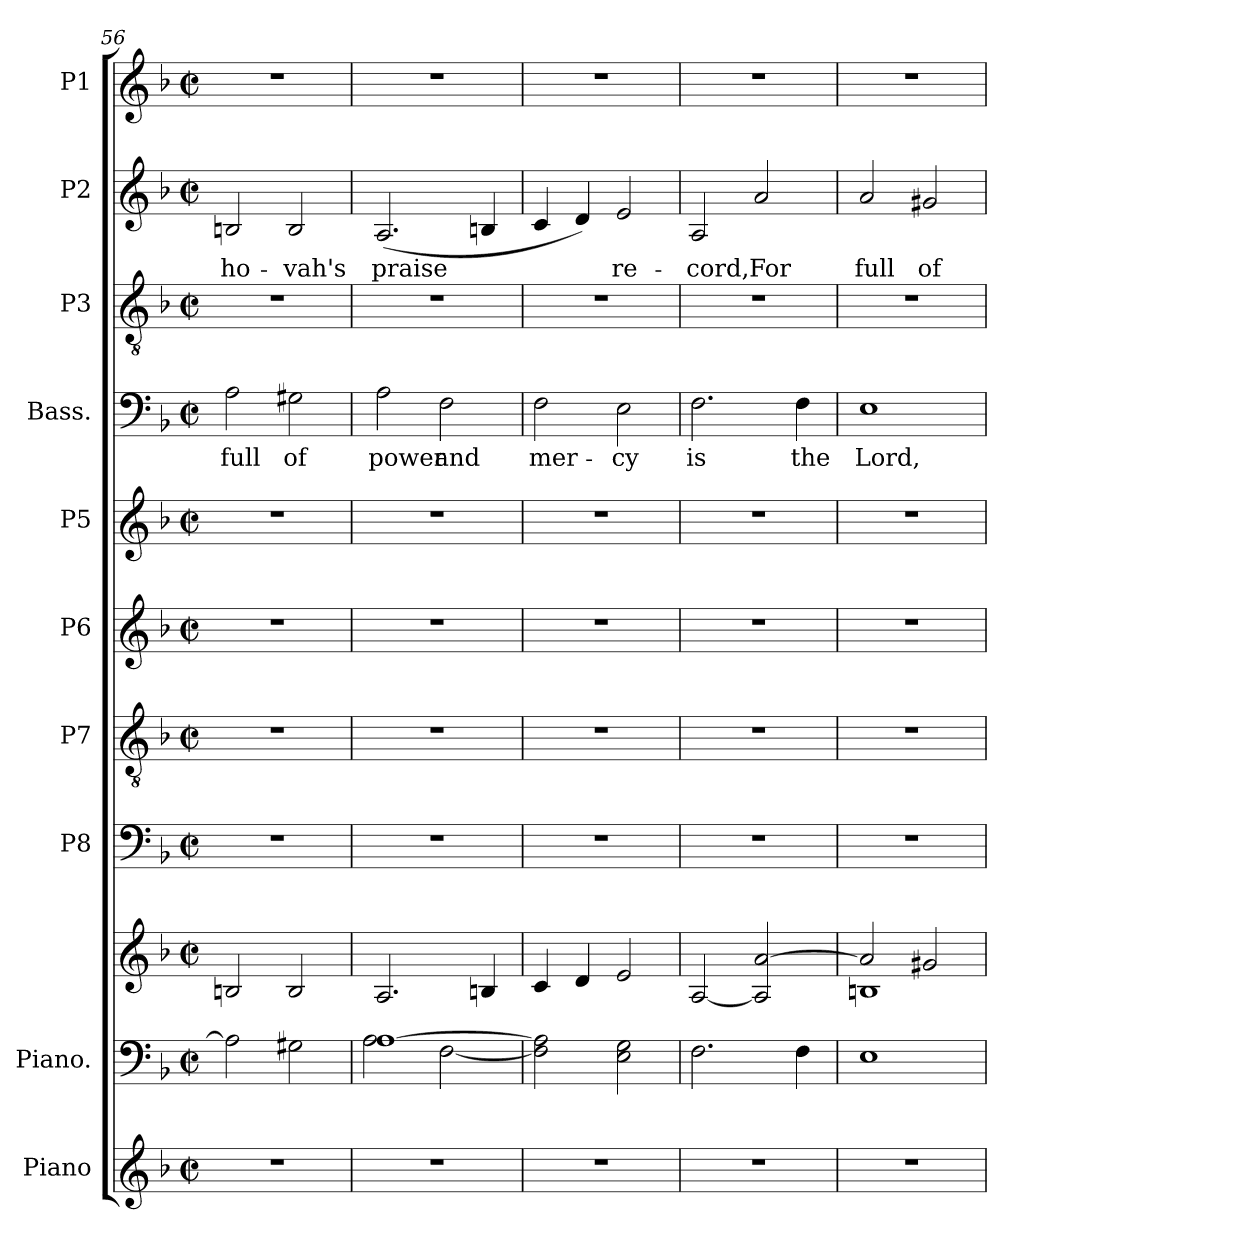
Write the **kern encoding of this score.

**kern	**kern	**kern	**kern	**kern	**kern	**kern	**kern	**text	**kern	**kern	**text	**kern
*part10	*part9	*part9	*part8	*part7	*part6	*part5	*part4	*part4	*part3	*part2	*part2	*part1
*staff11	*staff10	*staff9	*staff8	*staff7	*staff6	*staff5	*staff4	*staff4	*staff3	*staff2	*staff2	*staff1
*I"Piano	*I"Piano.	*	*I"P8	*I"P7	*I"P6	*I"P5	*I"Bass.	*	*I"P3	*I"P2	*	*I"P1
*I'Pno.	*	*	*	*	*	*	*	*	*	*	*	*
*clefG2	*clefF4	*clefG2	*clefF4	*clefGv2	*clefG2	*clefG2	*clefF4	*	*clefGv2	*clefG2	*	*clefG2
*k[b-]	*k[b-]	*k[b-]	*k[b-]	*k[b-]	*k[b-]	*k[b-]	*k[b-]	*	*k[b-]	*k[b-]	*	*k[b-]
*F:	*F:	*F:	*F:	*F:	*F:	*F:	*F:	*	*F:	*F:	*	*F:
*M2/2	*M2/2	*M2/2	*M2/2	*M2/2	*M2/2	*M2/2	*M2/2	*	*M2/2	*M2/2	*	*M2/2
*met(c|)	*met(c|)	*met(c|)	*met(c|)	*met(c|)	*met(c|)	*met(c|)	*met(c|)	*	*met(c|)	*met(c|)	*	*met(c|)
=56	=56	=56	=56	=56	=56	=56	=56	=56	=56	=56	=56	=56
!	!	!	!	!	!	!	!	!LO:LY:b:color=#000000	!	!	!	!
!	!	!	!	!	!	!	!	!	!	!	!LO:LY:b:color=#000000	!
1r	2Ai\]	2Bni/	1r	1r	1r	1r	2Ai\	full	1r	2Bni/	-ho-	1r
!	!	!	!	!	!	!	!	!LO:LY:b:color=#000000	!	!	!	!
!	!	!	!	!	!	!	!	!	!	!	!LO:LY:b:color=#000000	!
.	2G#Xi\	2Bi/	.	.	.	.	2G#Xi\	of	.	2Bi/	-vah's	.
!!LO:LB:g=z
=57	=57	=57	=57	=57	=57	=57	=57	=57	=57	=57	=57	=57
*	*^	*	*	*	*	*	*	*	*	*	*	*
!	!	!	!	!	!	!	!	!	!LO:LY:b:color=#000000	!	!	!	!
!	!	!	!	!	!	!	!	!	!	!	!	!LO:LY:b:color=#000000	!
1r	[1Ai	2Ai\	2.Ai/	1r	1r	1r	1r	2Ai\	power	1r	(2.Ai/	praise	1r
!	!	!	!	!	!	!	!	!	!LO:LY:b:color=#000000	!	!	!	!
.	.	[2Fi\	.	.	.	.	.	2Fi\	and	.	.	.	.
!	!	!	!	!	!	!	!	!	!	!	!	!LO:LY:b:color=#000000	!
.	.	.	4Bni/	.	.	.	.	.	.	.	4Bni/	.	.
*	*v	*v	*	*	*	*	*	*	*	*	*	*	*
=58	=58	=58	=58	=58	=58	=58	=58	=58	=58	=58	=58	=58
!	!	!	!	!	!	!	!	!LO:LY:b:color=#000000	!	!	!	!
!	!	!	!	!	!	!	!	!	!	!	!LO:LY:b:color=#000000	!
1r	2Fi\] 2Ai]	4ci/	1r	1r	1r	1r	2Fi\	mer-	1r	4ci/	.	1r
!	!	!	!	!	!	!	!	!	!	!	!LO:LY:b:color=#000000	!
.	.	4di/	.	.	.	.	.	.	.	4di/)	.	.
!	!	!	!	!	!	!	!	!LO:LY:b:color=#000000	!	!	!	!
!	!	!	!	!	!	!	!	!	!	!	!LO:LY:b:color=#000000	!
.	2Ei\ 2Gi	2ei/	.	.	.	.	2Ei\	-cy	.	2ei/	re-	.
=59	=59	=59	=59	=59	=59	=59	=59	=59	=59	=59	=59	=59
!	!	!	!	!	!	!	!	!LO:LY:b:color=#000000	!	!	!	!
!	!	!	!	!	!	!	!	!	!	!	!LO:LY:b:color=#000000	!
1r	2.Fi\	[2Ai/	1r	1r	1r	1r	2.Fi\	is	1r	2Ai/	-cord,	1r
!	!	!	!	!	!	!	!	!	!	!	!LO:LY:b:color=#000000	!
.	.	2Ai/] [2ai	.	.	.	.	.	.	.	2ai/	For	.
!	!	!	!	!	!	!	!	!LO:LY:b:color=#000000	!	!	!	!
.	4Fi\	.	.	.	.	.	4Fi\	the	.	.	.	.
=60	=60	=60	=60	=60	=60	=60	=60	=60	=60	=60	=60	=60
*	*	*^	*	*	*	*	*	*	*	*	*	*
!	!	!	!	!	!	!	!	!	!LO:LY:b:color=#000000	!	!	!	!
!	!	!	!	!	!	!	!	!	!	!	!	!LO:LY:b:color=#000000	!
1r	1Ei	2ai/]	1Bni	1r	1r	1r	1r	1Ei	Lord,	1r	2ai/	full	1r
!	!	!	!	!	!	!	!	!	!	!	!	!LO:LY:b:color=#000000	!
.	.	2g#Xi/	.	.	.	.	.	.	.	.	2g#Xi/	of	.
*	*	*v	*v	*	*	*	*	*	*	*	*	*	*
=	=	=	=	=	=	=	=	=	=	=	=	=
*-	*-	*-	*-	*-	*-	*-	*-	*-	*-	*-	*-	*-
